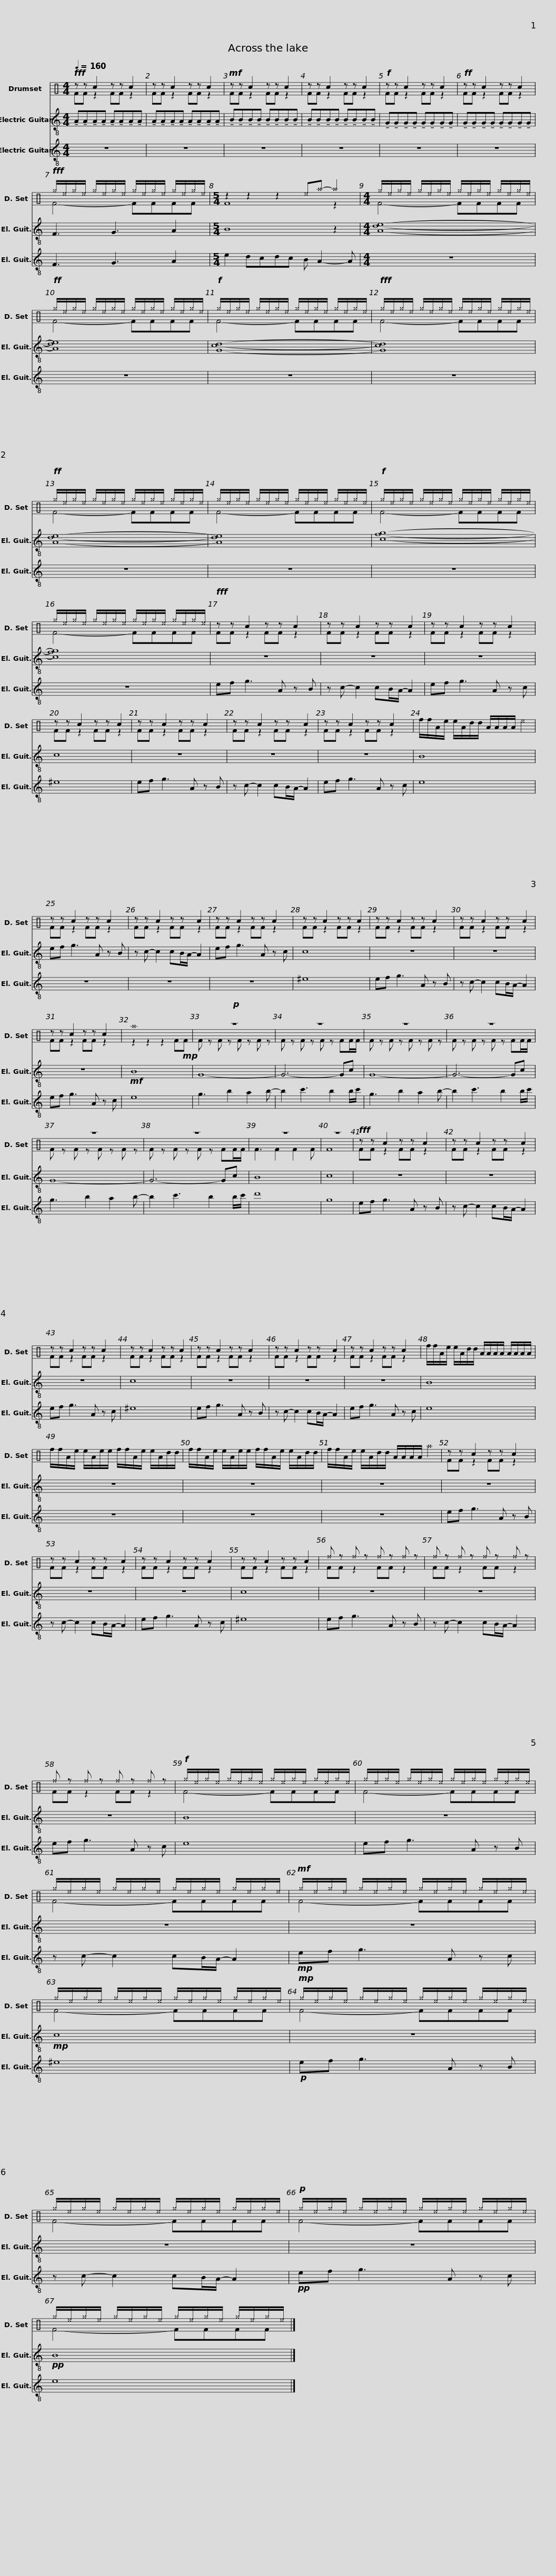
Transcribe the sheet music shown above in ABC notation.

X:1
%%score ( 1 2 ) 3 4
L:1/8
Q:1/4=160
M:4/4
I:linebreak $
K:C
V:1 perc
K:none
V:2 perc
K:none
V:3 treble-8
V:4 treble-8
V:1
!fff! z z c2 z z c2 | z z c2 z z c2 |!mf! z z c2 z z c2 | z z c2 z z c2 |$!f! z z c2 z z c2 | %5
!ff! z z c2 z z c2 |!fff! ^g/^e/^g/^e/ ^g/^e/^g/^e/ ^g/^e/^g/^e/ ^g/^e/^g/^e/ |$[M:5/4] z2 z2 z2 ^e^a- ^a2 |[M:4/4] ^g/^e/^g/^e/ ^g/^e/^g/^e/ ^g/^e/^g/^e/ ^g/^e/^g/^e/ |$!ff! ^g/^e/^g/^e/ ^g/^e/^g/^e/ ^g/^e/^g/^e/ ^g/^e/^g/^e/ | %10
!f! ^g/^e/^g/^e/ ^g/^e/^g/^e/ ^g/^e/^g/^e/ ^g/^e/^g/^e/ |$!fff! ^g/^e/^g/^e/ ^g/^e/^g/^e/ ^g/^e/^g/^e/ ^g/^e/^g/^e/ |!ff! ^g/^e/^g/^e/ ^g/^e/^g/^e/ ^g/^e/^g/^e/ ^g/^e/^g/^e/ |$ ^g/^e/^g/^e/ ^g/^e/^g/^e/ ^g/^e/^g/^e/ ^g/^e/^g/^e/ |!f! ^g/^e/^g/^e/ ^g/^e/^g/^e/ ^g/^e/^g/^e/ ^g/^e/^g/^e/ |$ %15
 ^g/^e/^g/^e/ ^g/^e/^g/^e/ ^g/^e/^g/^e/ ^g/^e/^g/^e/ |!fff! z z c2 z z c2 | z z c2 z z c2 | z z c2 z z c2 |$ z z c2 z z c2 | %20
 z z c2 z z c2 | z z c2 z z c2 | z z c2 z z c2 | f/f/A/e/ e/A/d/d/ A/A/A/A/ ^e2 |$ z z c2 z z c2 | %25
 z z c2 z z c2 | z z c2 z z c2 | z z c2 z z c2 | z z c2 z z c2 |$ z z c2 z z c2 | %30
 z z c2 z z c2 | ^a8 |!p! z8 | z8 |$ z8 | %35
 z8 | z8 | z8 | z8 | z8 |$ %40
!fff! z z c2 z z c2 | z z c2 z z c2 | z z c2 z z c2 | z z c2 z z c2 | z z c2 z z c2 |$ %45
 z z c2 z z c2 | z z c2 z z c2 | f/f/A/e/ e/A/d/d/ A/A/A/A/ A/A/A/A/ |$ f/f/A/e/ e/A/e/e/ f/f/A/e/ e/A/d/d/ | f/f/A/e/ e/A/e/e/ f/f/A/e/ e/A/d/d/ | %50
 f/f/A/e/ e/A/d/d/ A/A/A/A/ ^a2 |$ z z c2 z z c2 | z z c2 z z c2 | z z c2 z z c2 | z z c2 z z c2 | %55
 ^f z ^f z ^f z ^f z |$ ^f z ^f z ^f z ^f z | ^f z ^f z ^f z ^f z |!f! ^g/^e/^g/^e/ ^g/^e/^g/^e/ ^g/^e/^g/^e/ ^g/^e/^g/^e/ |$ ^g/^e/^g/^e/ ^g/^e/^g/^e/ ^g/^e/^g/^e/ ^g/^e/^g/^e/ | %60
 ^g/^e/^g/^e/ ^g/^e/^g/^e/ ^g/^e/^g/^e/ ^g/^e/^g/^e/ |$!mf! ^g/^e/^g/^e/ ^g/^e/^g/^e/ ^g/^e/^g/^e/ ^g/^e/^g/^e/ | ^g/^e/^g/^e/ ^g/^e/^g/^e/ ^g/^e/^g/^e/ ^g/^e/^g/^e/ |$!mp! ^g/^e/^g/^e/ ^g/^e/^g/^e/ ^g/^e/^g/^e/ ^g/^e/^g/^e/ | ^g/^e/^g/^e/ ^g/^e/^g/^e/ ^g/^e/^g/^e/ ^g/^e/^g/^e/ |$ %65
!p! ^g/^e/^g/^e/ ^g/^e/^g/^e/ ^g/^e/^g/^e/ ^g/^e/^g/^e/ | ^g/^e/^g/^e/ ^g/^e/^g/^e/ ^g/^e/^g/^e/ ^g/^e/^g/^e/ |] %67
V:2
 FF z2 FF z2 | FF z2 FF z2 | FF z2 FF z2 | FF z2 FF z2 |$ FF z2 FF z2 | %5
 FF z2 FF z2 | F4- FFFF |$[M:5/4] F8 z2 |[M:4/4] F4- FFFF |$ F4- FFFF | %10
 F4- FFFF |$ F4- FFFF | F4- FFFF |$ F4- FFFF | F4- FFFF |$ %15
 F4- FFFF | FF z2 FF z2 | FF z2 FF z2 | FF z2 FF z2 |$ FF z2 FF z2 | %20
 FF z2 FF z2 | FF z2 FF z2 | FF z2 FF z2 | x8 |$ FF z2 FF z2 | %25
 FF z2 FF z2 | FF z2 FF z2 | FF z2 FF z2 | FF z2 FF z2 |$ FF z2 FF z2 | %30
 FF z2 FF z2 | z2 z2 z2 F!mp!F | F z F z F z F z | F z F z F z FF/F/ |$ F z F z F z F z | %35
 F z F z F z FF/F/ | F z F z F z F z | F z F z F z FF/F/ | F3 F2 F2 F | F8 |$ %40
 FF z2 FF z2 | FF z2 FF z2 | FF z2 FF z2 | FF z2 FF z2 | FF z2 FF z2 |$ %45
 FF z2 FF z2 | FF z2 FF z2 | x8 |$ x8 | x8 | %50
 x8 |$ FF z2 FF z2 | FF z2 FF z2 | FF z2 FF z2 | FF z2 FF z2 | %55
 FF z2 FF z2 |$ FF z2 FF z2 | FF z2 FF z2 | F4- FFFF |$ F4- FFFF | %60
 F4- FFFF |$ F4- FFFF | F4- FFFF |$ F4- FFFF | F4- FFFF |$ %65
 F4- FFFF | F4- FFFF |] %67
V:3
 !tenuto!A!tenuto!A!tenuto!A!tenuto!A !tenuto!A!tenuto!A!tenuto!A!tenuto!A | !tenuto!A!tenuto!A!tenuto!A!tenuto!A !tenuto!A!tenuto!A!tenuto!A!tenuto!A | !tenuto!B!tenuto!B!tenuto!B!tenuto!B !tenuto!B!tenuto!B!tenuto!B!tenuto!B | !tenuto!B!tenuto!B!tenuto!B!tenuto!B !tenuto!B!tenuto!B!tenuto!B!tenuto!B |$ !tenuto!G!tenuto!G!tenuto!G!tenuto!G !tenuto!G!tenuto!G!tenuto!G!tenuto!G | %5
 !tenuto!G!tenuto!G!tenuto!G!tenuto!G !tenuto!G!tenuto!G!tenuto!G!tenuto!G | F3 G3 A2 |$[M:5/4] B8 z2 |[M:4/4] [Ade]8- |$ [Ade]8 | %10
 [Gcd]8- |$ [Gcd]8 | [Ade]8- |$ [Ade]8 | [cfg]8- |$ %15
 [cfg]8 | z8 | z8 | z8 |$ c8 | %20
 z8 | z8 | z8 | B8 |$ ef g3 A z B | %25
 z c- c2 cB/A/- A2 | ef g3 A z c | c8 | z8 |$ z8 | %30
 z8 |!mf! B8 | G8- | G6- Gc |$ G8- | %35
 G6- Gc | G8- | G6- Gc | B8 | c8 |$ %40
 z8 | z8 | z8 | c8 | z8 |$ %45
 z8 | z8 | B8 |$ z8 | z8 | %50
 z8 |$ z8 | z8 | z8 | c8 | %55
 z8 |$ z8 | z8 | B8 |$ z8 | %60
 z8 |$ z8 |!mp! c8 |$ z8 | z8 |$ %65
 z8 |!pp! B8 |] %67
V:4
 z8 | z8 | z8 | z8 |$ z8 | %5
 z8 | F3 G3 A2 |$[M:5/4] e2 dcdc B A2- A |[M:4/4] z8 |$ z8 | %10
 z8 |$ z8 | z8 |$ z8 | z8 |$ %15
 z8 | ef g3 A z B | z c- c2 cB/A/- A2 | ef g3 A z c |$ ^e8 | %20
 ef g3 A z B | z c- c2 cB/A/- A2 | ef g3 A z c | e8 |$ z8 | %25
 z8 | z8 | ^e8 | ef g3 A z B |$ z c- c2 cB/A/- A2 | %30
 ef g3 A z c | e8 | g3 b2 a2 b- | b2 c'3 b2 b/c'/ |$ g3 b2 a2 b- | %35
 b2 c'3 b2 b/c'/ | g3 b2 a2 b- | b2 c'3 b2 b/c'/ | d'8 | g8 |$ %40
 ef g3 A z B | z c- c2 cB/A/- A2 | ef g3 A z c | ^e8 | ef g3 A z B |$ %45
 z c- c2 cB/A/- A2 | ef g3 A z c | e8 |$ z8 | z8 | %50
 z8 |$ ef g3 A z B | z c- c2 cB/A/- A2 | ef g3 A z c | ^e8 | %55
 ef g3 A z B |$ z c- c2 cB/A/- A2 | ef g3 A z c | e8 |$ ef g3 A z B | %60
 z c- c2 cB/A/- A2 |$!mp! ef g3 A z c | ^e8 |$!p! ef g3 A z B | z c- c2 cB/A/- A2 |$ %65
!pp! ef g3 A z c | e8 |] %67
